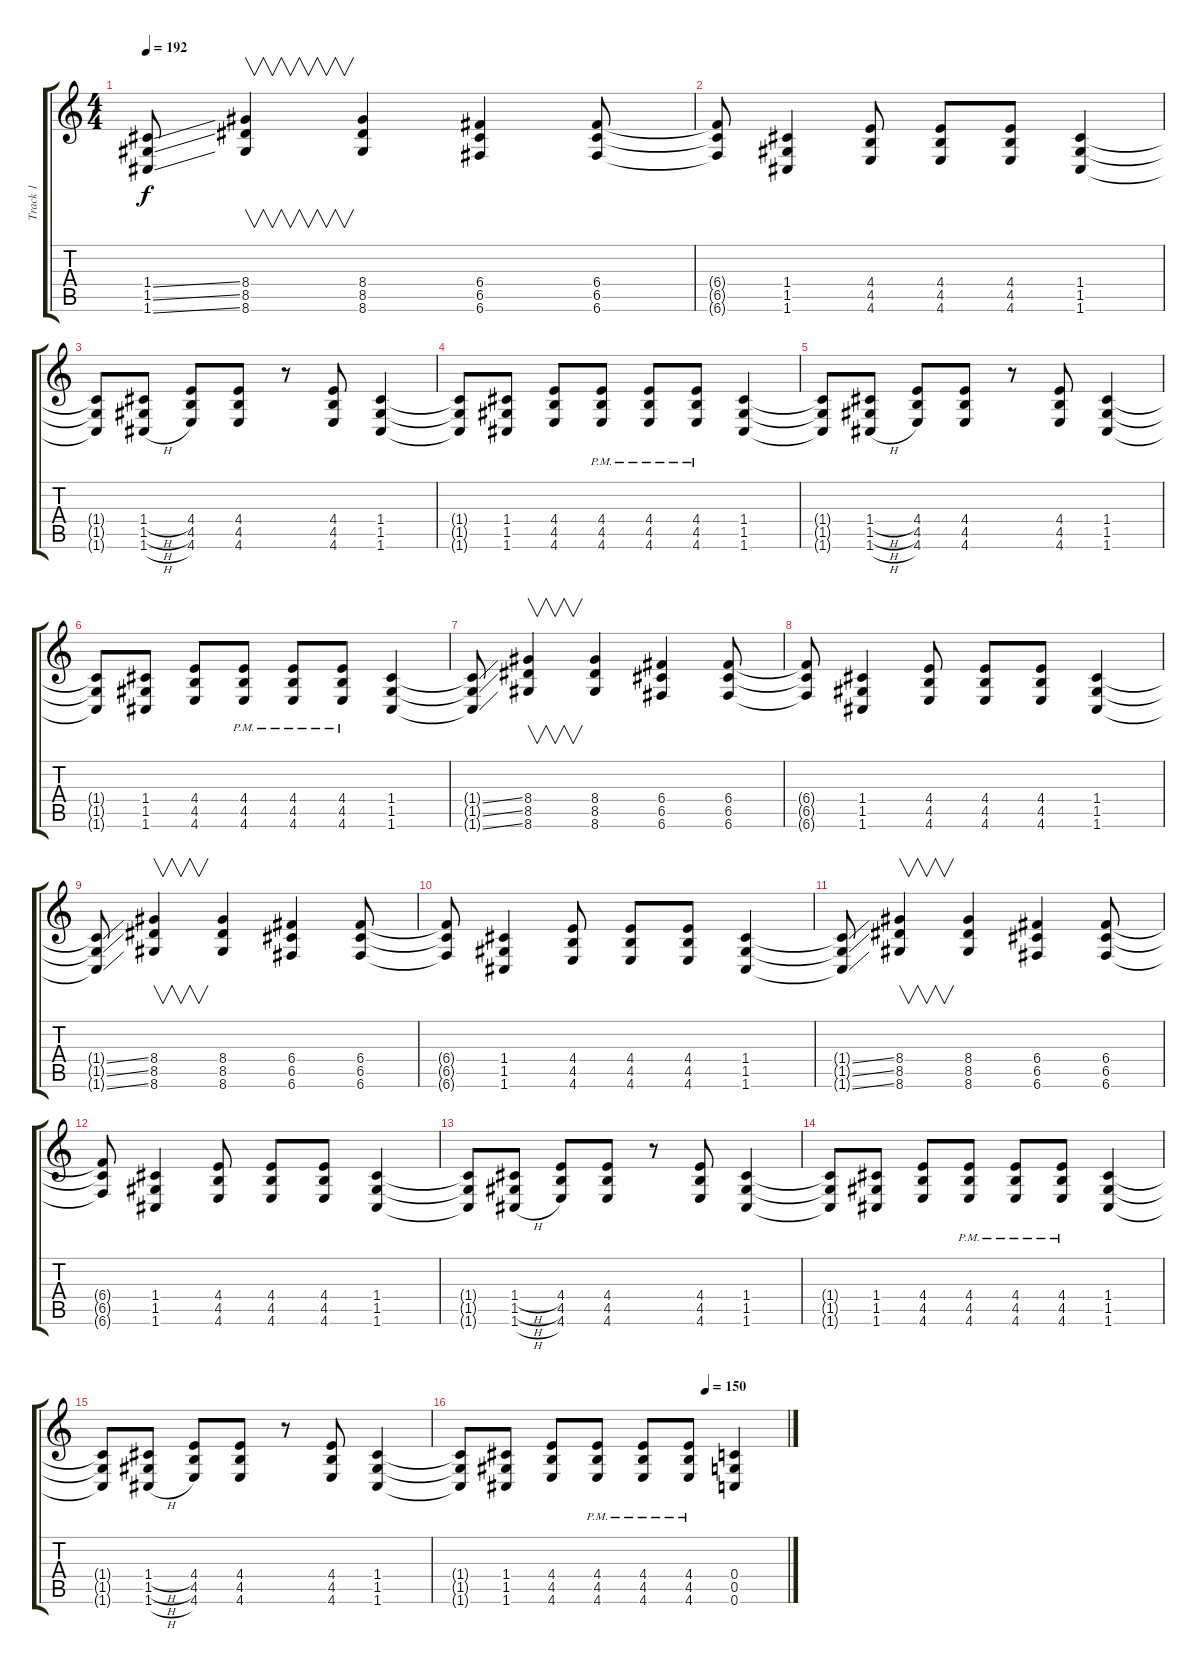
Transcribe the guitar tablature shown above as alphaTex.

\track ("Track 1" "Track 1") {instrument overdrivenguitar}
\staff {score tabs}
\tuning (D4 A3 F3 C3 G2 C2) {hide}
\ts (4 4)
\tempo 192
\clef g2
\ks c
(1.4{ss t} 1.5{ss t} 1.6{ss t}).8{dy f} (8.4 8.5 8.6).4{v} (8.4 8.5 8.6).4 (6.4 6.5 6.6).4 (6.4 6.5 6.6).8 |
(6.4{t} 6.5{t} 6.6{t}).8 (1.4 1.5 1.6).4 (4.4 4.5 4.6).8 (4.4 4.5 4.6).8 (4.4 4.5 4.6).8 (1.4 1.5 1.6).4 |
(1.4{t} 1.5{t} 1.6{t}).8 (1.4{h} 1.5{h} 1.6{h}).8 (4.4 4.5 4.6).8 (4.4 4.5 4.6).8 r.8 (4.4 4.5 4.6).8 (1.4 1.5 1.6).4 |
(1.4{t} 1.5{t} 1.6{t}).8 (1.4 1.5 1.6).8 (4.4 4.5 4.6).8 (4.4{pm} 4.5{pm} 4.6{pm}).8 (4.4{pm} 4.5{pm} 4.6{pm}).8 (4.4{pm} 4.5{pm} 4.6{pm}).8 (1.4 1.5 1.6).4 |
(1.4{t} 1.5{t} 1.6{t}).8 (1.4{h} 1.5{h} 1.6{h}).8 (4.4 4.5 4.6).8 (4.4 4.5 4.6).8 r.8 (4.4 4.5 4.6).8 (1.4 1.5 1.6).4 |
(1.4{t} 1.5{t} 1.6{t}).8 (1.4 1.5 1.6).8 (4.4 4.5 4.6).8 (4.4{pm} 4.5{pm} 4.6{pm}).8 (4.4{pm} 4.5{pm} 4.6{pm}).8 (4.4{pm} 4.5{pm} 4.6{pm}).8 (1.4 1.5 1.6).4 |
(1.4{ss t} 1.5{ss t} 1.6{ss t}).8 (8.4 8.5 8.6).4{v} (8.4 8.5 8.6).4 (6.4 6.5 6.6).4 (6.4 6.5 6.6).8 |
(6.4{t} 6.5{t} 6.6{t}).8 (1.4 1.5 1.6).4 (4.4 4.5 4.6).8 (4.4 4.5 4.6).8 (4.4 4.5 4.6).8 (1.4 1.5 1.6).4 |
(1.4{ss t} 1.5{ss t} 1.6{ss t}).8 (8.4 8.5 8.6).4{v} (8.4 8.5 8.6).4 (6.4 6.5 6.6).4 (6.4 6.5 6.6).8 |
(6.4{t} 6.5{t} 6.6{t}).8 (1.4 1.5 1.6).4 (4.4 4.5 4.6).8 (4.4 4.5 4.6).8 (4.4 4.5 4.6).8 (1.4 1.5 1.6).4 |
(1.4{ss t} 1.5{ss t} 1.6{ss t}).8 (8.4 8.5 8.6).4{v} (8.4 8.5 8.6).4 (6.4 6.5 6.6).4 (6.4 6.5 6.6).8 |
(6.4{t} 6.5{t} 6.6{t}).8 (1.4 1.5 1.6).4 (4.4 4.5 4.6).8 (4.4 4.5 4.6).8 (4.4 4.5 4.6).8 (1.4 1.5 1.6).4 |
(1.4{t} 1.5{t} 1.6{t}).8 (1.4{h} 1.5{h} 1.6{h}).8 (4.4 4.5 4.6).8 (4.4 4.5 4.6).8 r.8 (4.4 4.5 4.6).8 (1.4 1.5 1.6).4 |
(1.4{t} 1.5{t} 1.6{t}).8 (1.4 1.5 1.6).8 (4.4 4.5 4.6).8 (4.4{pm} 4.5{pm} 4.6{pm}).8 (4.4{pm} 4.5{pm} 4.6{pm}).8 (4.4{pm} 4.5{pm} 4.6{pm}).8 (1.4 1.5 1.6).4 |
(1.4{t} 1.5{t} 1.6{t}).8 (1.4{h} 1.5{h} 1.6{h}).8 (4.4 4.5 4.6).8 (4.4 4.5 4.6).8 r.8 (4.4 4.5 4.6).8 (1.4 1.5 1.6).4 |
\tempo (150 0.75)
(1.4{t} 1.5{t} 1.6{t}).8 (1.4 1.5 1.6).8 (4.4 4.5 4.6).8 (4.4{pm} 4.5{pm} 4.6{pm}).8 (4.4{pm} 4.5{pm} 4.6{pm}).8 (4.4{pm} 4.5{pm} 4.6{pm}).8 (0.4 0.5 0.6).4
